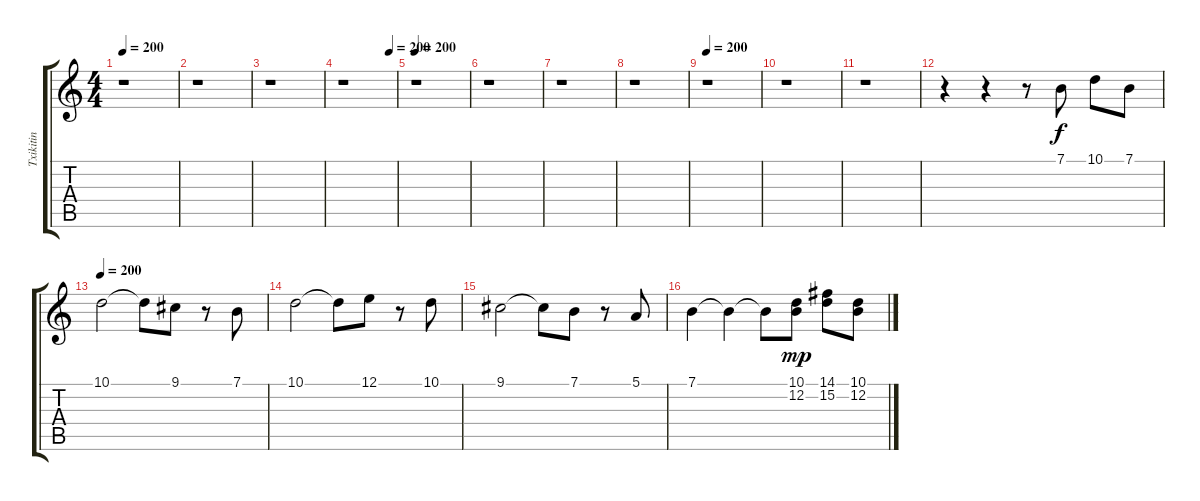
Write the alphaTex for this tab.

\track ("Txikitin" "Txikitin") {instrument trumpet}
\staff {score tabs}
\tuning (E4 B3 G3 D3 A2 E2) {hide}
\ts (4 4)
\tempo 200
\clef g2
\ks c
r.1{dy f} |
r.1 |
r.1 |
\tempo (200 0.875)
r.1 |
\tempo 200
r.1 |
r.1 |
r.1 |
r.1 |
\tempo 200
r.1 |
r.1 |
r.1 |
r.4 r.4 r.8 7.1.8 10.1.8 7.1.8 |
\tempo 200
10.1.2 10.1{t}.8 9.1.8 r.8 7.1.8 |
10.1.2 10.1{t}.8 12.1.8 r.8 10.1.8 |
9.1.2 9.1{t}.8 7.1.8 r.8 5.1.8 |
7.1.4 7.1{t}.4 7.1{t}.8 (10.1 12.2).8{dy mp} (14.1 15.2).8 (10.1 12.2).8
